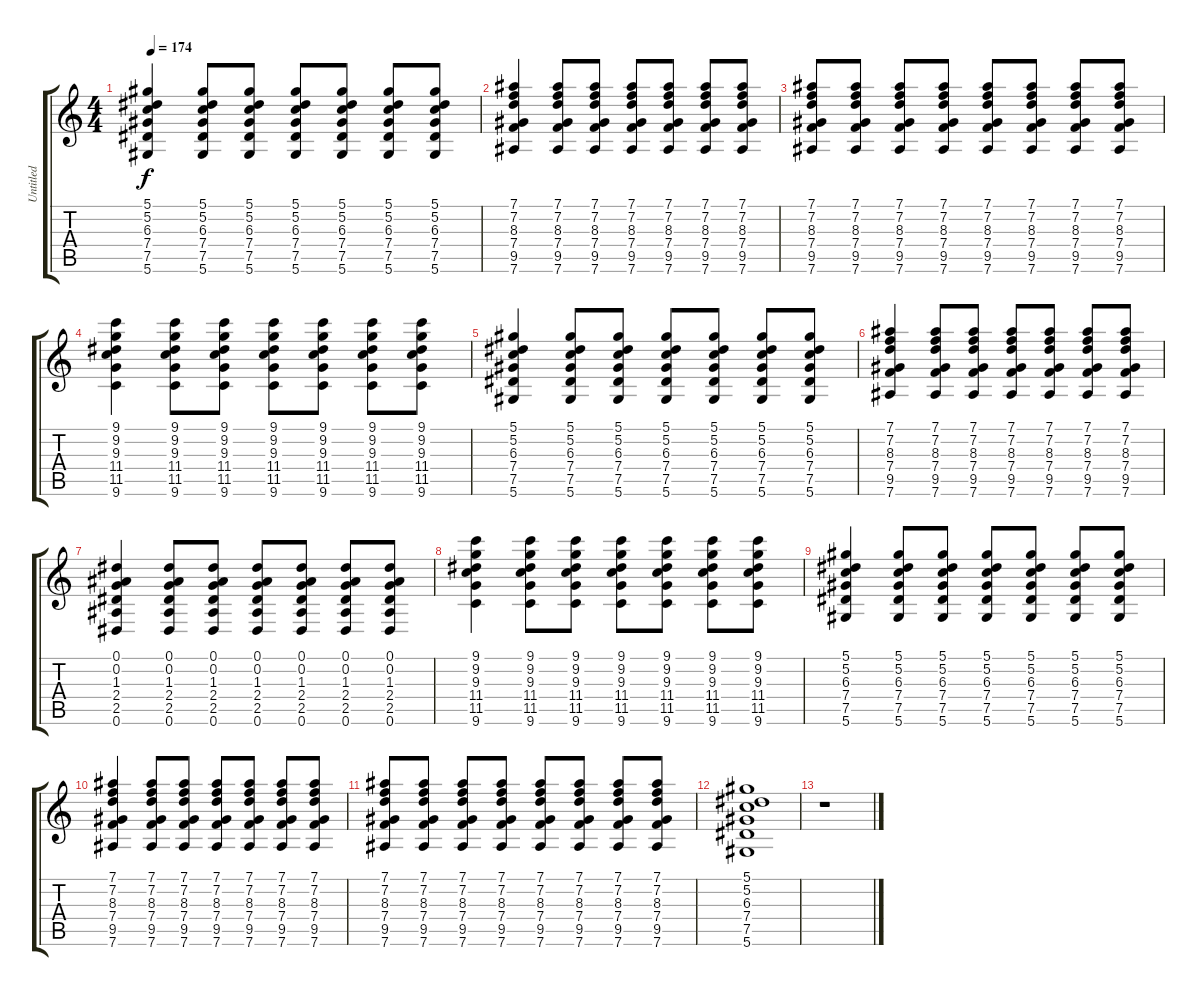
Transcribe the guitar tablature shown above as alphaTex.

\track ("Untitled" "Untitled") {instrument overdrivenguitar}
\staff {score tabs}
\tuning (Eb4 Bb3 Gb3 Db3 Ab2 Eb2) {hide}
\ts (4 4)
\tempo 174
\clef g2
\ks c
(5.1 5.2 6.3 7.4 7.5 5.6).4{dy f} (5.1 5.2 6.3 7.4 7.5 5.6).8 (5.1 5.2 6.3 7.4 7.5 5.6).8 (5.1 5.2 6.3 7.4 7.5 5.6).8 (5.1 5.2 6.3 7.4 7.5 5.6).8 (5.1 5.2 6.3 7.4 7.5 5.6).8 (5.1 5.2 6.3 7.4 7.5 5.6).8 |
(7.1 7.2 8.3 7.4 9.5 7.6).4 (7.1 7.2 8.3 7.4 9.5 7.6).8 (7.1 7.2 8.3 7.4 9.5 7.6).8 (7.1 7.2 8.3 7.4 9.5 7.6).8 (7.1 7.2 8.3 7.4 9.5 7.6).8 (7.1 7.2 8.3 7.4 9.5 7.6).8 (7.1 7.2 8.3 7.4 9.5 7.6).8 |
(7.1 7.2 8.3 7.4 9.5 7.6).8 (7.1 7.2 8.3 7.4 9.5 7.6).8 (7.1 7.2 8.3 7.4 9.5 7.6).8 (7.1 7.2 8.3 7.4 9.5 7.6).8 (7.1 7.2 8.3 7.4 9.5 7.6).8 (7.1 7.2 8.3 7.4 9.5 7.6).8 (7.1 7.2 8.3 7.4 9.5 7.6).8 (7.1 7.2 8.3 7.4 9.5 7.6).8 |
(9.1 9.2 9.3 11.4 11.5 9.6).4 (9.1 9.2 9.3 11.4 11.5 9.6).8 (9.1 9.2 9.3 11.4 11.5 9.6).8 (9.1 9.2 9.3 11.4 11.5 9.6).8 (9.1 9.2 9.3 11.4 11.5 9.6).8 (9.1 9.2 9.3 11.4 11.5 9.6).8 (9.1 9.2 9.3 11.4 11.5 9.6).8 |
(5.1 5.2 6.3 7.4 7.5 5.6).4 (5.1 5.2 6.3 7.4 7.5 5.6).8 (5.1 5.2 6.3 7.4 7.5 5.6).8 (5.1 5.2 6.3 7.4 7.5 5.6).8 (5.1 5.2 6.3 7.4 7.5 5.6).8 (5.1 5.2 6.3 7.4 7.5 5.6).8 (5.1 5.2 6.3 7.4 7.5 5.6).8 |
(7.1 7.2 8.3 7.4 9.5 7.6).4 (7.1 7.2 8.3 7.4 9.5 7.6).8 (7.1 7.2 8.3 7.4 9.5 7.6).8 (7.1 7.2 8.3 7.4 9.5 7.6).8 (7.1 7.2 8.3 7.4 9.5 7.6).8 (7.1 7.2 8.3 7.4 9.5 7.6).8 (7.1 7.2 8.3 7.4 9.5 7.6).8 |
(0.1 0.2 1.3 2.4 2.5 0.6).4 (0.1 0.2 1.3 2.4 2.5 0.6).8 (0.1 0.2 1.3 2.4 2.5 0.6).8 (0.1 0.2 1.3 2.4 2.5 0.6).8 (0.1 0.2 1.3 2.4 2.5 0.6).8 (0.1 0.2 1.3 2.4 2.5 0.6).8 (0.1 0.2 1.3 2.4 2.5 0.6).8 |
(9.1 9.2 9.3 11.4 11.5 9.6).4 (9.1 9.2 9.3 11.4 11.5 9.6).8 (9.1 9.2 9.3 11.4 11.5 9.6).8 (9.1 9.2 9.3 11.4 11.5 9.6).8 (9.1 9.2 9.3 11.4 11.5 9.6).8 (9.1 9.2 9.3 11.4 11.5 9.6).8 (9.1 9.2 9.3 11.4 11.5 9.6).8 |
(5.1 5.2 6.3 7.4 7.5 5.6).4 (5.1 5.2 6.3 7.4 7.5 5.6).8 (5.1 5.2 6.3 7.4 7.5 5.6).8 (5.1 5.2 6.3 7.4 7.5 5.6).8 (5.1 5.2 6.3 7.4 7.5 5.6).8 (5.1 5.2 6.3 7.4 7.5 5.6).8 (5.1 5.2 6.3 7.4 7.5 5.6).8 |
(7.1 7.2 8.3 7.4 9.5 7.6).4 (7.1 7.2 8.3 7.4 9.5 7.6).8 (7.1 7.2 8.3 7.4 9.5 7.6).8 (7.1 7.2 8.3 7.4 9.5 7.6).8 (7.1 7.2 8.3 7.4 9.5 7.6).8 (7.1 7.2 8.3 7.4 9.5 7.6).8 (7.1 7.2 8.3 7.4 9.5 7.6).8 |
(7.1 7.2 8.3 7.4 9.5 7.6).8 (7.1 7.2 8.3 7.4 9.5 7.6).8 (7.1 7.2 8.3 7.4 9.5 7.6).8 (7.1 7.2 8.3 7.4 9.5 7.6).8 (7.1 7.2 8.3 7.4 9.5 7.6).8 (7.1 7.2 8.3 7.4 9.5 7.6).8 (7.1 7.2 8.3 7.4 9.5 7.6).8 (7.1 7.2 8.3 7.4 9.5 7.6).8 |
(5.1 5.2 6.3 7.4 7.5 5.6).1 |
r.1
